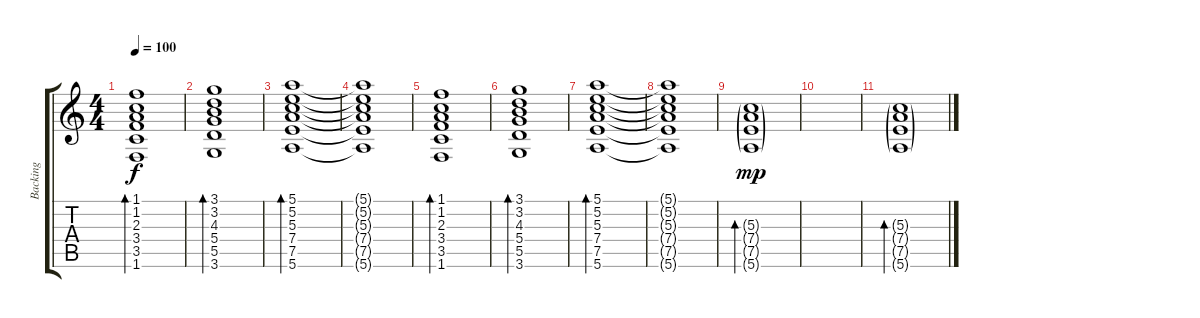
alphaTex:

\track ("Backing" "Backing") {instrument overdrivenguitar}
\staff {score tabs}
\tuning (E4 B3 G3 D3 A2 E2) {hide}
\ts (4 4)
\tempo 100
\clef g2
\ks c
(1.1 1.2 2.3 3.4 3.5 1.6).1{bd 60 dy f instrument electricguitarjazz} |
(3.1 3.2 4.3 5.4 5.5 3.6).1{bd 60} |
(5.1 5.2 5.3 7.4 7.5 5.6).1{bd 60} |
(5.1{t} 5.2{t} 5.3{t} 7.4{t} 7.5{t} 5.6{t}).1 |
(1.1 1.2 2.3 3.4 3.5 1.6).1{bd 60} |
(3.1 3.2 4.3 5.4 5.5 3.6).1{bd 60} |
(5.1 5.2 5.3 7.4 7.5 5.6).1{bd 60} |
(5.1{t} 5.2{t} 5.3{t} 7.4{t} 7.5{t} 5.6{t}).1 |
(5.3{g} 7.4{g} 7.5{g} 5.6{g}).1{bd 120 dy mp} |
|
(5.3{g} 7.4{g} 7.5{g} 5.6{g}).1{bd 120}
